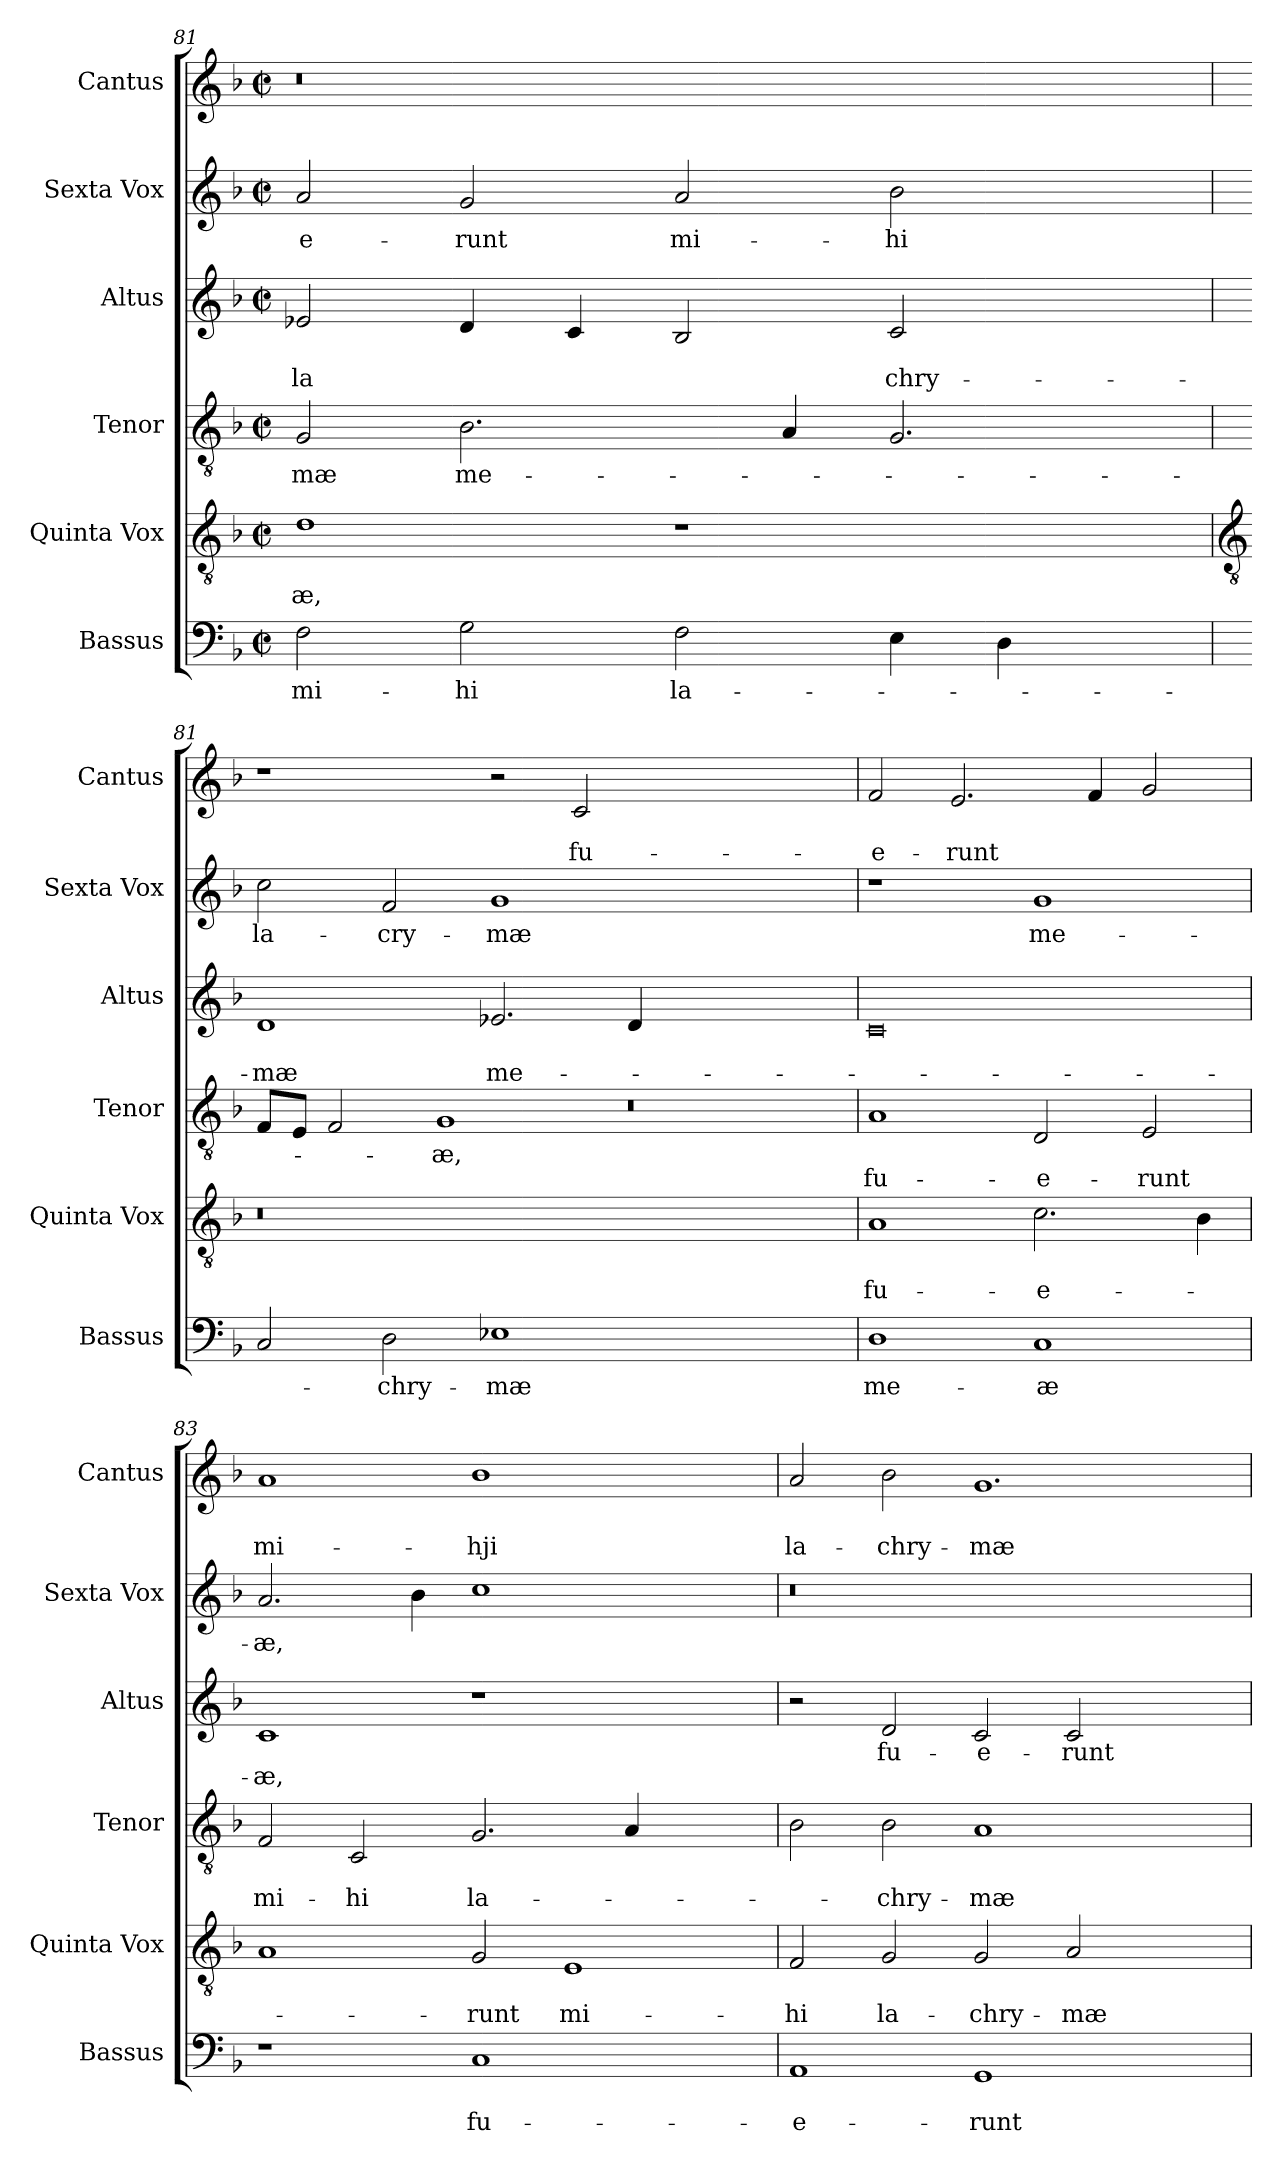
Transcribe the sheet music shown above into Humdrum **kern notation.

**kern	**text	**text	**kern	**text	**text	**kern	**text	**text	**kern	**text	**text	**kern	**text	**kern	**text	**text
*part6	*part6	*part6	*part5	*part5	*part5	*part4	*part4	*part4	*part3	*part3	*part3	*part2	*part2	*part1	*part1	*part1
*staff6	*staff6	*staff6	*staff5	*staff5	*staff5	*staff4	*staff4	*staff4	*staff3	*staff3	*staff3	*staff2	*staff2	*staff1	*staff1	*staff1
*I"Bassus	*	*	*I"Quinta Vox	*	*	*I"Tenor	*	*	*I"Altus	*	*	*I"Sexta Vox	*	*I"Cantus	*	*
*I'Bassus	*	*	*I'Quinta Vox	*	*	*I'Tenor	*	*	*I'Altus	*	*	*I'Sexta Vox	*	*I'Cantus	*	*
!!LO:LB:g=z
*clefF4	*	*	*clefGv2	*	*	*clefGv2	*	*	*clefG2	*	*	*clefG2	*	*clefG2	*	*
*k[b-]	*	*	*k[b-]	*	*	*k[b-]	*	*	*k[b-]	*	*	*k[b-]	*	*k[b-]	*	*
*F:	*	*	*F:	*	*	*F:	*	*	*F:	*	*	*F:	*	*F:	*	*
*M4/2	*	*	*M4/2	*	*	*M4/2	*	*	*M4/2	*	*	*M4/2	*	*M4/2	*	*
*met(c|)	*	*	*met(c|)	*	*	*met(c|)	*	*	*met(c|)	*	*	*met(c|)	*	*met(c|)	*	*
=81	=81	=81	=81	=81	=81	=81	=81	=81	=81	=81	=81	=81	=81	=81	=81	=81
!	!LO:LY:b	!	!	!LO:LY:b	!	!	!LO:LY:b	!	!	!	!LO:LY:b	!	!LO:LY:b	!	!	!
2F	mi-	.	1d	-æ,	.	2G	-mæ	.	2e-X	.	la	2a	-e-	0r	.	.
!	!LO:LY:b	!	!	!	!	!	!LO:LY:b	!	!	!	!	!	!LO:LY:b	!	!	!
2G	-hi	.	.	.	.	2.B-	me-	.	4d	.	.	2g	-runt	.	.	.
.	.	.	.	.	.	.	.	.	4c	.	.	.	.	.	.	.
!	!LO:LY:b	!	!	!	!	!	!	!	!	!	!	!	!LO:LY:b	!	!	!
2F	la-	.	1r	.	.	.	.	.	2B-	.	.	2a	mi-	.	.	.
.	.	.	.	.	.	4A	.	.	.	.	.	.	.	.	.	.
!	!	!	!	!	!	!	!	!	!	!	!LO:LY:b	!	!LO:LY:b	!	!	!
4E	.	.	.	.	.	2.G	.	.	2c	.	chry-	2b-	-hi	.	.	.
4D	.	.	.	.	.	.	.	.	.	.	.	.	.	.	.	.
4ryy	.	.	4ryy	.	.	.	.	.	4ryy	.	.	4ryy	.	4ryy	.	.
!!LO:LB:g=z
=81A	=81A	=81A	=81A	=81A	=81A	=81A	=81A	=81A	=81A	=81A	=81A	=81A	=81A	=81A	=81A	=81A
*	*	*	*clefGv2	*	*	*	*	*	*	*	*	*	*	*	*	*
!	!	!	!	!	!	!	!	!	!	!	!LO:LY:b	!	!LO:LY:b	!	!	!
2C	.	.	0r	.	.	8FL	.	.	1d	.	-mæ	2cc	la-	1r	.	.
.	.	.	.	.	.	8EJ	.	.	.	.	.	.	.	.	.	.
.	.	.	.	.	.	2F	.	.	.	.	.	.	.	.	.	.
!	!LO:LY:b	!	!	!	!	!	!	!	!	!	!	!	!LO:LY:b	!	!	!
2D	-chry-	.	.	.	.	.	.	.	.	.	.	2f	-cry-	.	.	.
!	!	!	!	!	!	!	!LO:LY:b	!	!	!	!	!	!	!	!	!
.	.	.	.	.	.	1G	-æ,	.	.	.	.	.	.	.	.	.
!	!LO:LY:b	!	!	!	!	!	!	!	!	!	!LO:LY:b	!	!LO:LY:b	!	!	!
1E-X	-mæ	.	.	.	.	.	.	.	2.e-X	.	me-	1g	-mæ	2r	.	.
!	!	!	!	!	!	!	!	!	!	!	!	!	!	!	!	!LO:LY:b
.	.	.	.	.	.	.	.	.	.	.	.	.	.	2c	.	fu-
.	.	.	.	.	.	0r	.	.	4d	.	.	.	.	.	.	.
1..ryy	.	.	1..ryy	.	.	.	.	.	1..ryy	.	.	1..ryy	.	1..ryy	.	.
=82A	=82A	=82A	=82A	=82A	=82A	=82A	=82A	=82A	=82A	=82A	=82A	=82A	=82A	=82A	=82A	=82A
!	!LO:LY:b	!	!	!	!LO:LY:b	!	!	!LO:LY:b	!	!	!	!	!	!	!	!LO:LY:b
1D	me-	.	1A	.	fu-	1A	.	fu-	0c	.	.	1r	.	2f	.	-e-
!	!	!	!	!	!	!	!	!	!	!	!	!	!	!	!	!LO:LY:b
.	.	.	.	.	.	.	.	.	.	.	.	.	.	2.e	.	-runt
!	!LO:LY:b	!	!	!	!LO:LY:b	!	!	!LO:LY:b	!	!	!	!	!LO:LY:b	!	!	!
1C	-æ	.	2.c	.	-e-	2D	.	-e-	.	.	.	1g	me-	.	.	.
.	.	.	.	.	.	.	.	.	.	.	.	.	.	4f	.	.
!	!	!	!	!	!	!	!	!LO:LY:b	!	!	!	!	!	!	!	!
.	.	.	.	.	.	2E	.	-runt	.	.	.	.	.	2g	.	.
.	.	.	4B-	.	.	.	.	.	.	.	.	.	.	.	.	.
=83A	=83A	=83A	=83A	=83A	=83A	=83A	=83A	=83A	=83A	=83A	=83A	=83A	=83A	=83A	=83A	=83A
!	!	!	!	!	!	!	!	!LO:LY:b	!	!	!LO:LY:b	!	!LO:LY:b	!	!	!LO:LY:b
1r	.	.	1A	.	.	2F	.	mi-	1c	.	-æ,	2.a	-æ,	1a	.	mi-
!	!	!	!	!	!	!	!	!LO:LY:b	!	!	!	!	!	!	!	!
.	.	.	.	.	.	2C	.	-hi	.	.	.	.	.	.	.	.
.	.	.	.	.	.	.	.	.	.	.	.	4b-	.	.	.	.
!	!	!LO:LY:b	!	!	!LO:LY:b	!	!	!LO:LY:b	!	!	!	!	!	!	!	!LO:LY:b
1C	.	fu-	2G	.	-runt	2.G	.	la-	1r	.	.	1cc	.	1b-	.	-hji
!	!	!	!	!	!LO:LY:b	!	!	!	!	!	!	!	!	!	!	!
.	.	.	1E	.	mi-	.	.	.	.	.	.	.	.	.	.	.
.	.	.	.	.	.	4A	.	.	.	.	.	.	.	.	.	.
2ryy	.	.	.	.	.	2ryy	.	.	2ryy	.	.	2ryy	.	2ryy	.	.
=84A	=84A	=84A	=84A	=84A	=84A	=84A	=84A	=84A	=84A	=84A	=84A	=84A	=84A	=84A	=84A	=84A
!	!	!LO:LY:b	!	!	!LO:LY:b	!	!	!	!	!	!	!	!	!	!	!LO:LY:b
1AA	.	-e-	2F	.	-hi	2B-	.	.	2r	.	.	0r	.	2a	.	la-
!	!	!	!	!	!LO:LY:b	!	!	!LO:LY:b	!	!LO:LY:b	!	!	!	!	!	!LO:LY:b
.	.	.	2G	.	la-	2B-	.	-chry-	2d	fu-	.	.	.	2b-	.	-chry-
!	!	!LO:LY:b	!	!	!LO:LY:b	!	!	!LO:LY:b	!	!LO:LY:b	!	!	!	!	!	!LO:LY:b
1GG	.	-runt	2G	.	-chry-	1A	.	-mæ	2c	-e-	.	.	.	1.g	.	-mæ
!	!	!	!	!	!LO:LY:b	!	!	!	!	!LO:LY:b	!	!	!	!	!	!
.	.	.	2A	.	-mæ	.	.	.	2c	-runt	.	.	.	.	.	.
2ryy	.	.	2ryy	.	.	2ryy	.	.	2ryy	.	.	2ryy	.	.	.	.
=	=	=	=	=	=	=	=	=	=	=	=	=	=	=	=	=
*-	*-	*-	*-	*-	*-	*-	*-	*-	*-	*-	*-	*-	*-	*-	*-	*-
